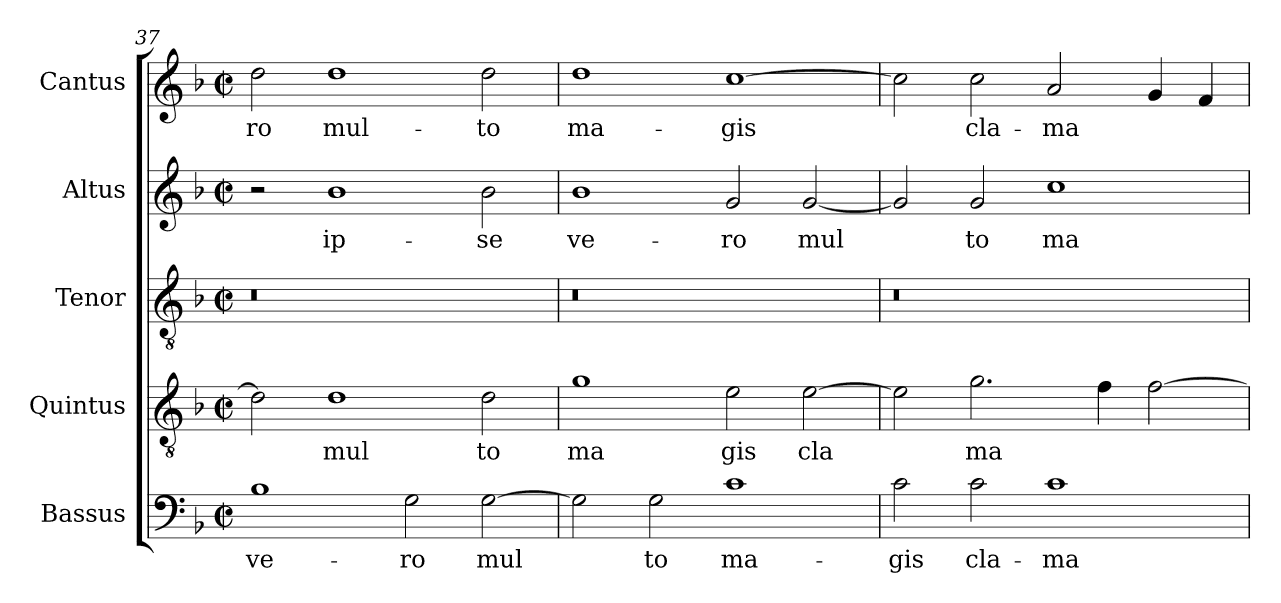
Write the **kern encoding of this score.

**kern	**text	**kern	**text	**kern	**kern	**text	**kern	**text
*part5	*part5	*part4	*part4	*part3	*part2	*part2	*part1	*part1
*staff5	*staff5	*staff4	*staff4	*staff3	*staff2	*staff2	*staff1	*staff1
*I"Bassus	*	*I"Quintus	*	*I"Tenor	*I"Altus	*	*I"Cantus	*
*clefF4	*	*clefGv2	*	*clefGv2	*clefG2	*	*clefG2	*
*k[b-]	*	*k[b-]	*	*k[b-]	*k[b-]	*	*k[b-]	*
*F:	*	*F:	*	*F:	*F:	*	*F:	*
*M2/2	*	*M2/2	*	*M2/2	*M2/2	*	*M2/2	*
*met(c|)	*	*met(c|)	*	*met(c|)	*met(c|)	*	*met(c|)	*
=37	=37	=37	=37	=37	=37	=37	=37	=37
!	!LO:LY:b:cj	!	!LO:LY:b:cj	!	!	!	!	!LO:LY:b:cj
1B-	ve-	2d\]	.	0r	2r	.	2dd\	-ro
!	!	!	!LO:LY:b:cj	!	!	!LO:LY:b:cj	!	!LO:LY:b:cj
.	.	1d	mul	.	1b-	ip-	1dd	mul-
!	!LO:LY:b:cj	!	!	!	!	!	!	!
2G\	-ro	.	.	.	.	.	.	.
!	!LO:LY:b:cj	!	!LO:LY:b:cj	!	!	!LO:LY:b:cj	!	!LO:LY:b:cj
[>2G\	mul-	2d\	to	.	2b-\	-se	2dd\	-to
=38	=38	=38	=38	=38	=38	=38	=38	=38
!	!LO:LY:b:cj	!	!LO:LY:b:cj	!	!	!LO:LY:b:cj	!	!LO:LY:b:cj
2G\]	--	1g	ma	0r	1b-	ve-	1dd	ma-
!	!LO:LY:b:cj	!	!	!	!	!	!	!
2G\	-to	.	.	.	.	.	.	.
!	!LO:LY:b:cj	!	!LO:LY:b:cj	!	!	!LO:LY:b:cj	!	!LO:LY:b:cj
1c	ma-	2e\	gis	.	2g/	-ro	[>1cc	-gis
!	!	!	!LO:LY:b:cj	!	!	!LO:LY:b:cj	!	!
.	.	[>2e\	cla	.	[<2g/	mul-	.	.
=39	=39	=39	=39	=39	=39	=39	=39	=39
!	!LO:LY:b:cj	!	!LO:LY:b:cj	!	!	!LO:LY:b:cj	!	!LO:LY:b:cj
2c\	-gis	2e\]	.	0r	2g/]	--	2cc\]	.
!	!LO:LY:b:cj	!	!LO:LY:b:cj	!	!	!LO:LY:b:cj	!	!LO:LY:b:cj
2c\	cla-	2.g\	ma	.	2g/	-to	2cc\	cla-
!	!LO:LY:b:cj	!	!	!	!	!LO:LY:b:cj	!	!LO:LY:b:cj
1c	-ma-	.	.	.	1cc	ma-	2a/	-ma-
!	!	!	!LO:LY:b:cj	!	!	!	!	!
.	.	4f\	.	.	.	.	.	.
!	!	!	!LO:LY:b:cj	!	!	!	!	!LO:LY:b:cj
.	.	[>2f\	.	.	.	.	4g/	--
!	!	!	!	!	!	!	!	!LO:LY:b:cj
.	.	.	.	.	.	.	4f/	--
=	=	=	=	=	=	=	=	=
*-	*-	*-	*-	*-	*-	*-	*-	*-
